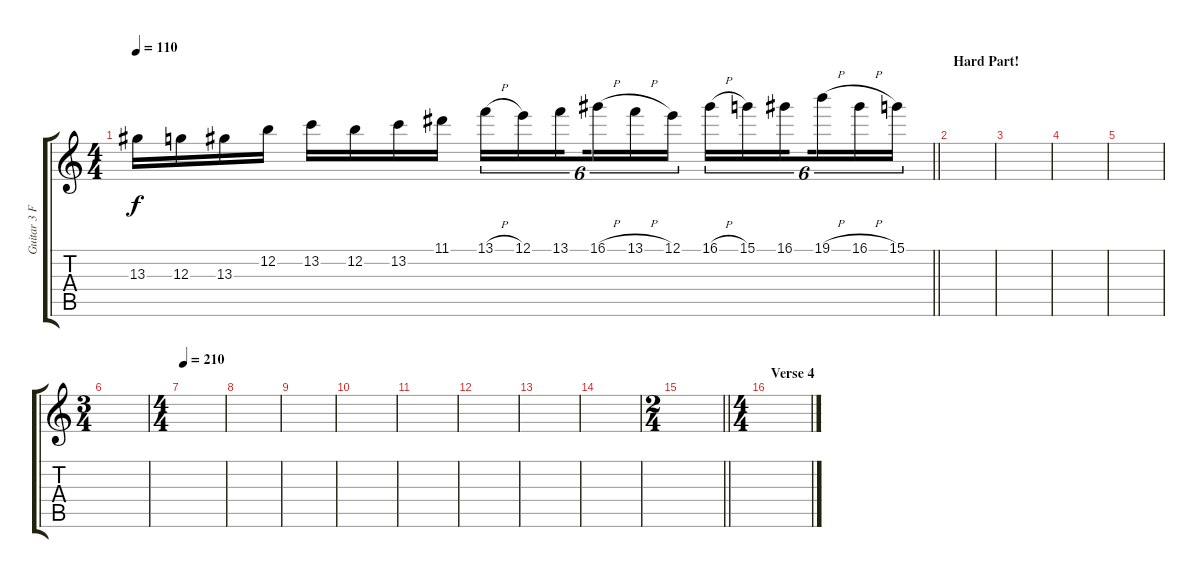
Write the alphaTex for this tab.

\track ("Guitar 3 Fill" "Guitar 3 F") {instrument distortionguitar}
\staff {score tabs}
\tuning (E4 B3 G3 D3 A2 E2) {hide}
\ts (4 4)
\tempo 110
\clef g2
\barLineRight lightlight
\ks c
13.3.16{dy f} 12.3.16 13.3.16 12.2.16 13.2.16 12.2.16 13.2.16 11.1.16 13.1{h}.16{tu (6 4)} 12.1.16{tu (6 4)} 13.1.16{tu (6 4) beam splitsecondary} 16.1{h}.16{tu (6 4)} 13.1{h}.16{tu (6 4)} 12.1.16{tu (6 4)} 16.1{h}.16{tu (6 4)} 15.1.16{tu (6 4)} 16.1.16{tu (6 4) beam splitsecondary} 19.1{h}.16{tu (6 4)} 16.1{h}.16{tu (6 4)} 15.1.16{tu (6 4)} |
\section ("" "Hard Part!")
|
|
|
|
\ts (3 4)
|
\ts (4 4)
\tempo 210
|
|
|
|
|
|
|
|
\ts (2 4)
\barLineRight lightlight
|
\ts (4 4)
\section ("" "Verse 4")
